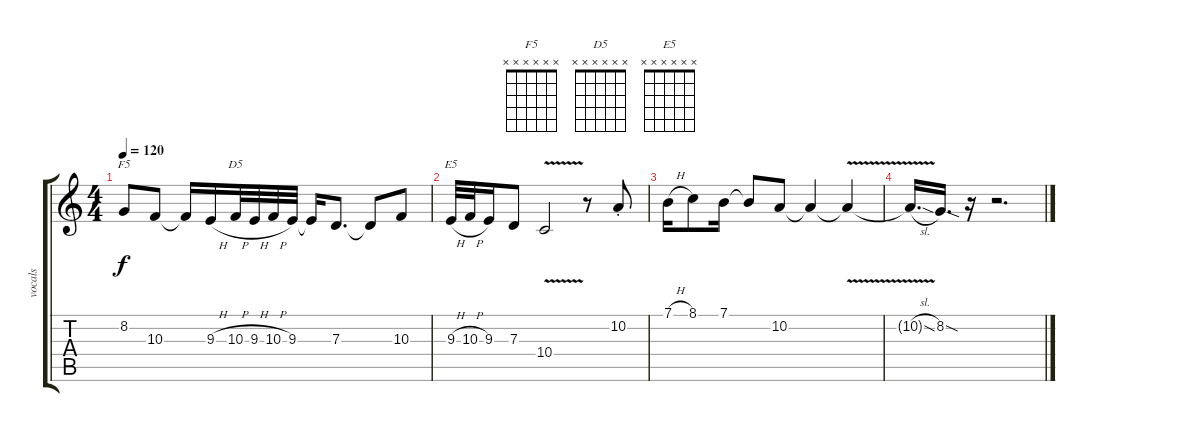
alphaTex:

\track ("vocals" "vocals") {instrument lead2sawtooth}
\staff {score tabs}
\tuning (E4 B3 G3 D3 A2 E2) {hide}
\chord ("F5" x x x x x x)
\chord ("D5" x x x x x x)
\chord ("E5" x x x x x x)
\ts (4 4)
\tempo 120
\clef g2
\ks c
8.2.8{ch "F5" dy f} 10.3.8 10.3{t}.16 9.3{h}.16 10.3{h}.32{ch "D5"} 9.3{h}.32 10.3{h}.32 9.3.32 9.3{t}.16 7.3.8{d} 7.3{t}.8 10.3.8 |
9.3{h}.32{ch "E5"} 10.3{h}.32 9.3.16 7.3.8 10.4{v}.2 r.8 10.2{st}.8 |
7.1{h}.16 8.1.8 7.1.16 7.1{t}.8 10.2.8 10.2{t}.4 10.2{v t}.4 |
10.2{sl t}.16{d} 8.2{sod}.16{d} r.16 r.2{d}
